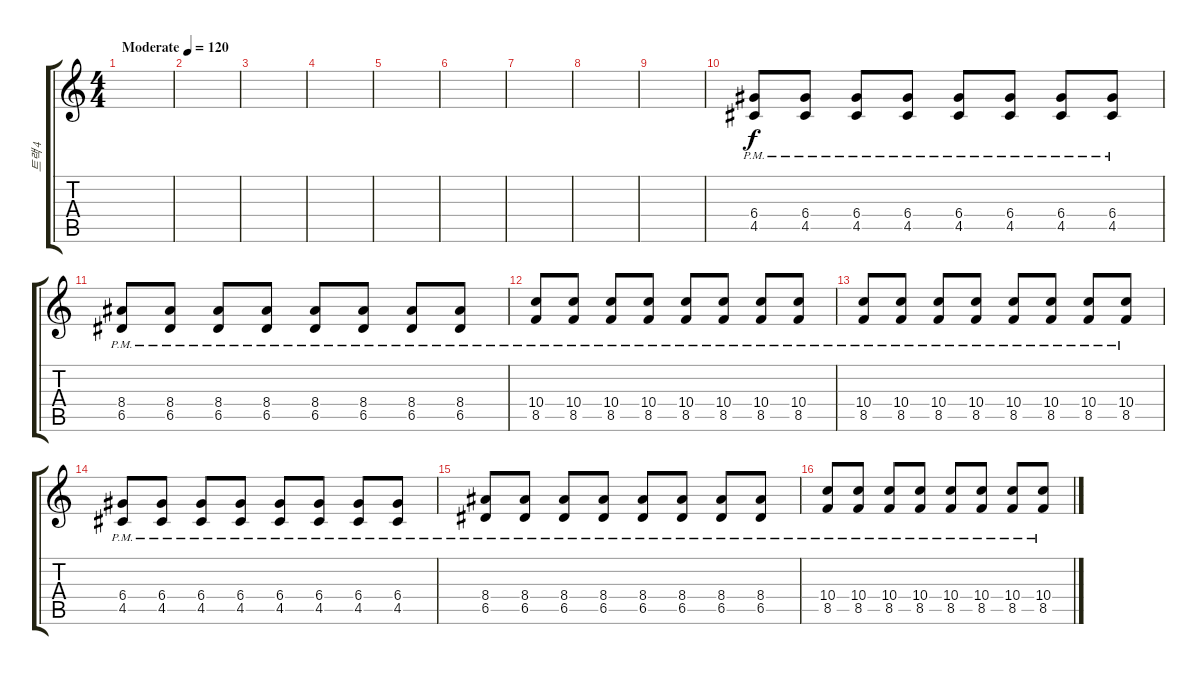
\track ("트랙 4" "트랙 4") {instrument overdrivenguitar}
\staff {score tabs}
\tuning (E4 B3 G3 D3 A2 E2) {hide}
\ts (4 4)
\tempo (120 "Moderate")
\clef g2
\ks c
|
|
|
|
|
|
|
|
|
(6.4{pm} 4.5{pm}).8 (6.4{pm} 4.5{pm}).8 (6.4{pm} 4.5{pm}).8 (6.4{pm} 4.5{pm}).8 (6.4{pm} 4.5{pm}).8 (6.4{pm} 4.5{pm}).8 (6.4{pm} 4.5{pm}).8 (6.4{pm} 4.5{pm}).8 |
(8.4{pm} 6.5{pm}).8 (8.4{pm} 6.5{pm}).8 (8.4{pm} 6.5{pm}).8 (8.4{pm} 6.5{pm}).8 (8.4{pm} 6.5{pm}).8 (8.4{pm} 6.5{pm}).8 (8.4{pm} 6.5{pm}).8 (8.4{pm} 6.5{pm}).8 |
(10.4{pm} 8.5{pm}).8 (10.4{pm} 8.5{pm}).8 (10.4{pm} 8.5{pm}).8 (10.4{pm} 8.5{pm}).8 (10.4{pm} 8.5{pm}).8 (10.4{pm} 8.5{pm}).8 (10.4{pm} 8.5{pm}).8 (10.4{pm} 8.5{pm}).8 |
(10.4{pm} 8.5{pm}).8 (10.4{pm} 8.5{pm}).8 (10.4{pm} 8.5{pm}).8 (10.4{pm} 8.5{pm}).8 (10.4{pm} 8.5{pm}).8 (10.4{pm} 8.5{pm}).8 (10.4{pm} 8.5{pm}).8 (10.4{pm} 8.5{pm}).8 |
(6.4{pm} 4.5{pm}).8 (6.4{pm} 4.5{pm}).8 (6.4{pm} 4.5{pm}).8 (6.4{pm} 4.5{pm}).8 (6.4{pm} 4.5{pm}).8 (6.4{pm} 4.5{pm}).8 (6.4{pm} 4.5{pm}).8 (6.4{pm} 4.5{pm}).8 |
(8.4{pm} 6.5{pm}).8 (8.4{pm} 6.5{pm}).8 (8.4{pm} 6.5{pm}).8 (8.4{pm} 6.5{pm}).8 (8.4{pm} 6.5{pm}).8 (8.4{pm} 6.5{pm}).8 (8.4{pm} 6.5{pm}).8 (8.4{pm} 6.5{pm}).8 |
(10.4{pm} 8.5{pm}).8 (10.4{pm} 8.5{pm}).8 (10.4{pm} 8.5{pm}).8 (10.4{pm} 8.5{pm}).8 (10.4{pm} 8.5{pm}).8 (10.4{pm} 8.5{pm}).8 (10.4{pm} 8.5{pm}).8 (10.4{pm} 8.5{pm}).8
